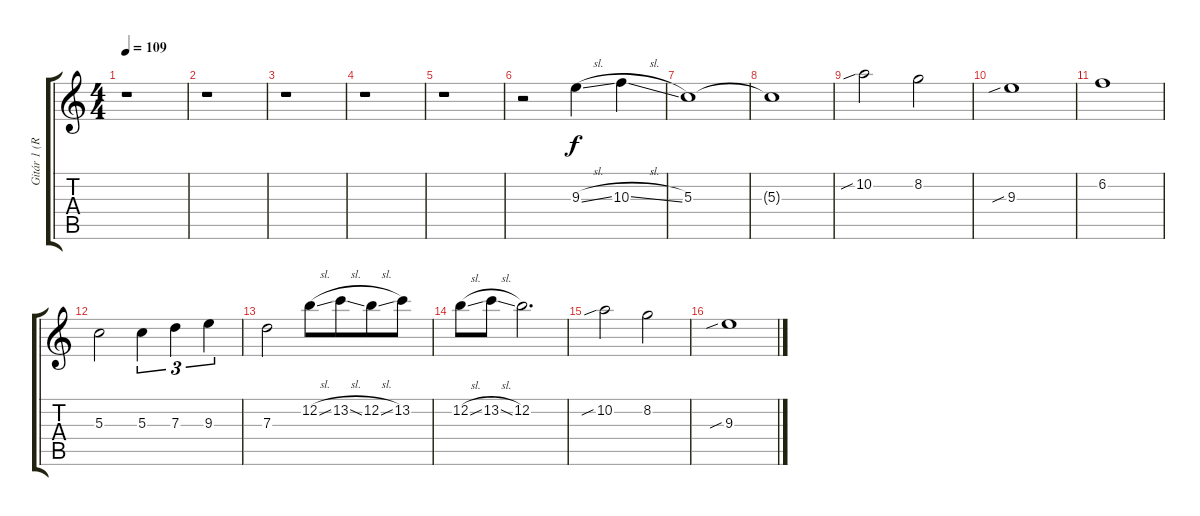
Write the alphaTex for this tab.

\track ("Gitár 1 (Ritchie Blackmore)" "Gitár 1 (R") {instrument distortionguitar}
\staff {score tabs}
\tuning (E4 B3 G3 D3 A2 E2) {hide}
\ts (4 4)
\tempo 109
\clef g2
\ks c
r.1{dy f} |
r.1 |
r.1 |
r.1 |
r.1 |
r.2 9.3{sl}.4 10.3{sl}.4 |
5.3.1 |
5.3{t}.1 |
10.2{sib}.2 8.2.2 |
9.3{sib}.1 |
6.2.1 |
5.3.2 5.3.4{tu (3 2)} 7.3.4{tu (3 2)} 9.3.4{tu (3 2)} |
7.3.2 12.2{sl}.8 13.2{sl}.8{beam merge} 12.2{sl}.8 13.2.8 |
12.2{sl}.8 13.2{sl}.8 12.2.2{d} |
10.2{sib}.2 8.2.2 |
9.3{sib}.1
